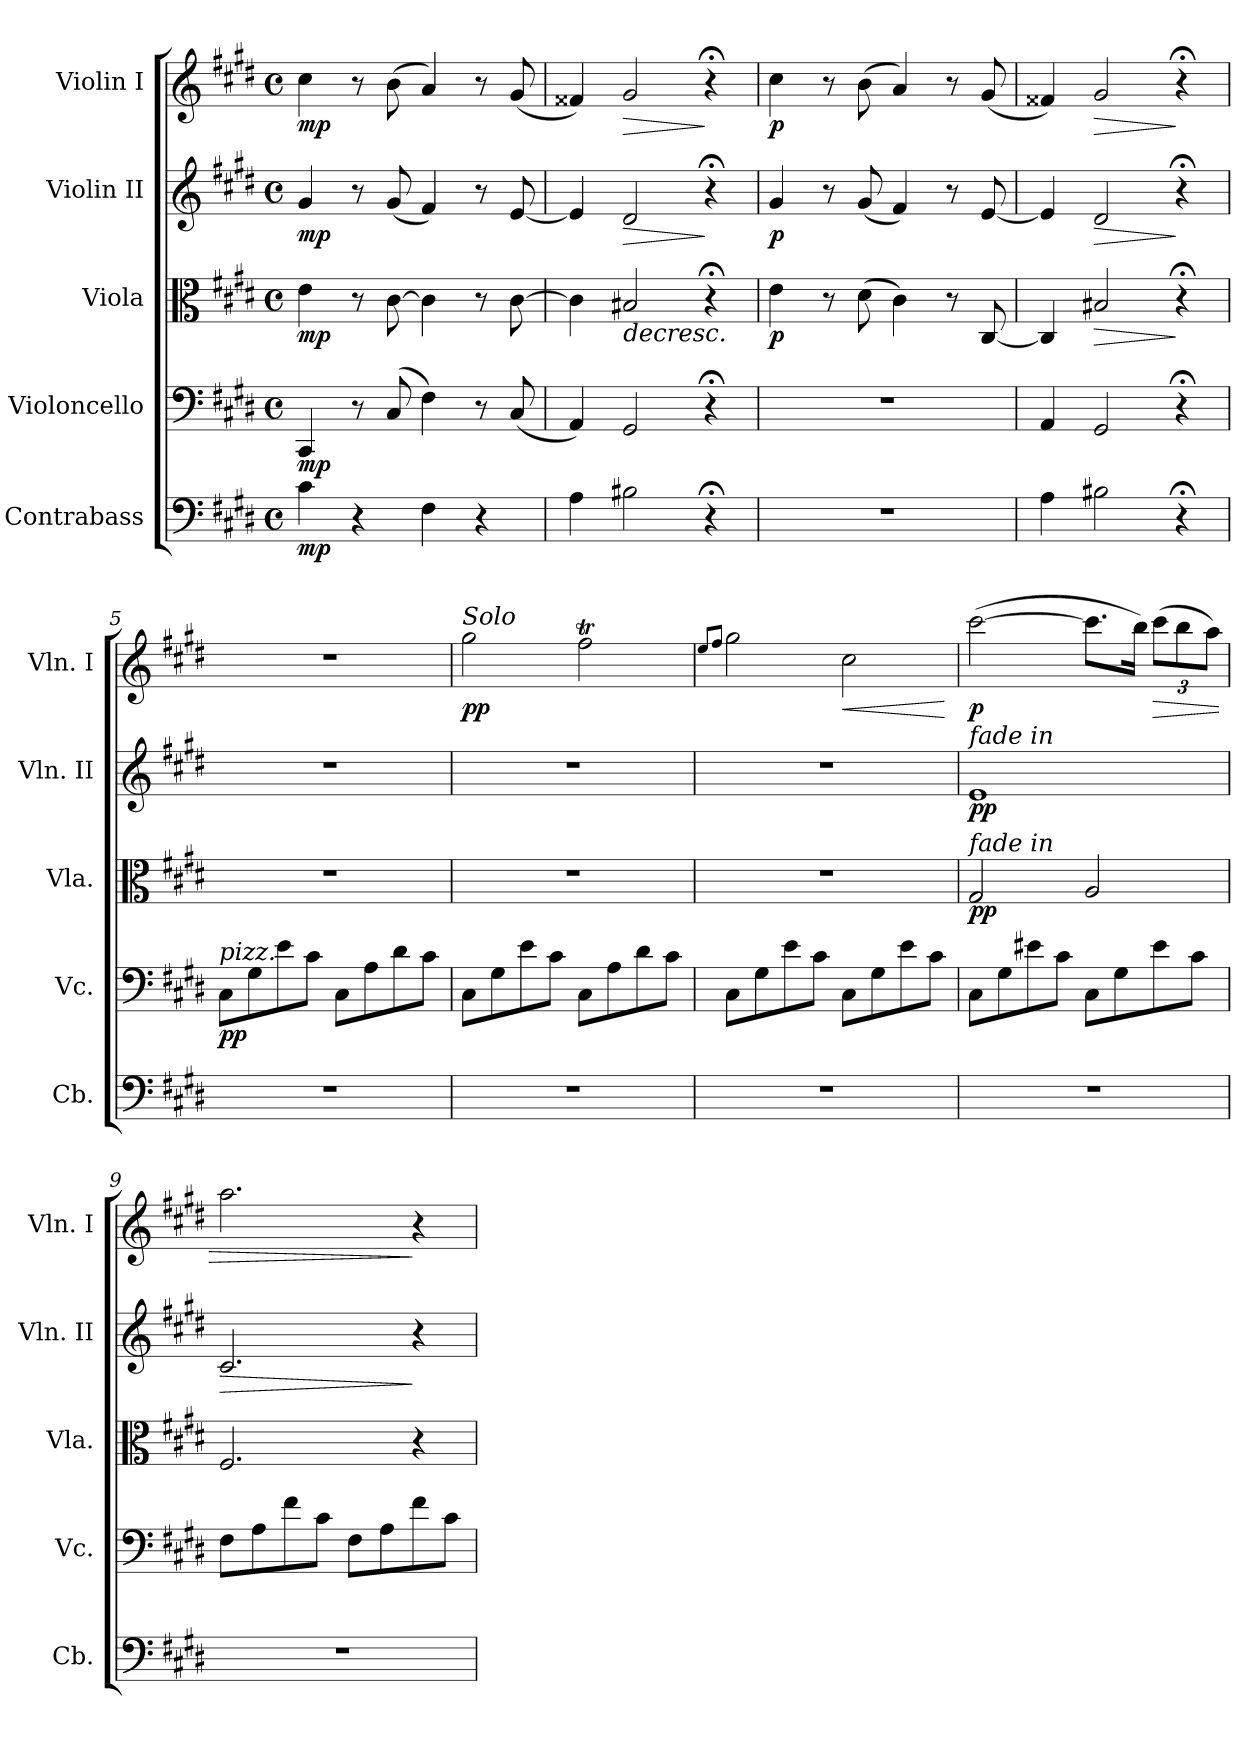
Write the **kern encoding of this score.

**kern	**dynam	**kern	**dynam	**kern	**dynam	**kern	**dynam	**kern	**dynam
*part5	*part5	*part4	*part4	*part3	*part3	*part2	*part2	*part1	*part1
*staff5	*staff5	*staff4	*staff4	*staff3	*staff3	*staff2	*staff2	*staff1	*staff1
*I"Contrabass	*	*I"Violoncello	*	*I"Viola	*	*I"Violin II	*	*I"Violin I	*
*I'Cb.	*	*I'Vc.	*	*I'Vla.	*	*I'Vln. II	*	*I'Vln. I	*
*clefF4	*	*clefF4	*	*clefC3	*	*clefG2	*	*clefG2	*
*ITrd7c12	*	*	*	*	*	*	*	*	*
*k[f#c#g#d#]	*	*k[f#c#g#d#]	*	*k[f#c#g#d#]	*	*k[f#c#g#d#]	*	*k[f#c#g#d#]	*
*M4/4	*	*M4/4	*	*M4/4	*	*M4/4	*	*M4/4	*
*met(c)	*	*met(c)	*	*met(c)	*	*met(c)	*	*met(c)	*
*MM44	*	*MM44	*	*MM44	*	*MM44	*	*MM44	*
=1	=1	=1	=1	=1	=1	=1	=1	=1	=1
!	!LO:DY:b	!	!LO:DY:b	!	!LO:DY:b	!	!LO:DY:b	!	!LO:DY:b
4C#\	mp	4CC#/	mp	4e\	mp	4g#/	mp	4cc#\	mp
4r	.	8r	.	8r	.	8r	.	8r	.
.	.	(8C#/	.	[8c#\	.	(8g#/	.	(8b\	.
4FF#\	.	4F#\)	.	4c#\]	.	4f#/)	.	4a/)	.
4r	.	8r	.	8r	.	8r	.	8r	.
.	.	(8C#/	.	[8c#\	.	[8e/	.	(8g#/	.
=2	=2	=2	=2	=2	=2	=2	=2	=2	=2
4AA\	.	4AA/)	.	4c#\]	.	4e/]	.	4f##X/)	.
!	!	!	!	!	!LO:HP:b	!	!LO:HP:b	!	!LO:HP:b
2BB#X\	.	2GG#/	.	2B#X/	>	2d#/	>	2g#/	>
4r;<	.	4r;<	.	4r;<	.	4r;<	]	4r;<	]
=3	=3	=3	=3	=3	=3	=3	=3	=3	=3
!	!	!	!	!	!LO:DY:b	!	!LO:DY:b	!	!LO:DY:b
1r	.	1r	.	4e\	p	4g#/	p	4cc#\	p
.	.	.	.	8r	.	8r	.	8r	.
.	.	.	.	(8d#\	.	(8g#/	.	(8b\	.
.	.	.	.	4c#\)	.	4f#/)	.	4a/)	.
.	.	.	.	8r	.	8r	.	8r	.
.	.	.	.	[8C#/	.	[8e/	.	(8g#/	.
=4	=4	=4	=4	=4	=4	=4	=4	=4	=4
4AA\	.	4AA/	.	4C#/]	.	4e/]	.	4f##X/)	.
!	!	!	!	!	!LO:HP:b	!	!LO:HP:b	!	!LO:HP:b
2BB#X\	.	2GG#/	.	2B#X/	>	2d#/	>	2g#/	>
4r;<	.	4r;<	.	4r;<	]	4r;<	]	4r;<	]
=5	=5	=5	=5	=5	=5	=5	=5	=5	=5
*	*	*	*	*	*	*	*	*MM53	*
!	!	!LO:TX:a:i:t=pizz.	!	!	!	!	!	!	!
!	!	!	!LO:DY:b	!	!	!	!	!	!
1r	.	8C#\L	pp	1r	.	1r	.	1r	.
.	.	8G#\	.	.	.	.	.	.	.
.	.	8e\	.	.	.	.	.	.	.
.	.	8c#\J	.	.	.	.	.	.	.
.	.	8C#\L	.	.	.	.	.	.	.
.	.	8A\	.	.	.	.	.	.	.
.	.	8d#\	.	.	.	.	.	.	.
.	.	8c#\J	.	.	.	.	.	.	.
=6	=6	=6	=6	=6	=6	=6	=6	=6	=6
!	!	!	!	!	!	!	!	!LO:TX:a:i:t=Solo	!
!	!	!	!	!	!	!	!	!	!LO:DY:b
1r	.	8C#\L	.	1r	.	1r	.	2gg#\	pp
.	.	8G#\	.	.	.	.	.	.	.
.	.	8e\	.	.	.	.	.	.	.
.	.	8c#\J	.	.	.	.	.	.	.
.	.	8C#\L	.	.	.	.	.	2ff#T\	.
.	.	8A\	.	.	.	.	.	.	.
.	.	8d#\	.	.	.	.	.	.	.
.	.	8c#\J	.	.	.	.	.	.	.
=7	=7	=7	=7	=7	=7	=7	=7	=7	=7
.	.	.	.	.	.	.	.	8qee/L	.
.	.	.	.	.	.	.	.	8qff#/J	.
1r	.	8C#\L	.	1r	.	1r	.	2gg#\	.
.	.	8G#\	.	.	.	.	.	.	.
.	.	8e\	.	.	.	.	.	.	.
.	.	8c#\J	.	.	.	.	.	.	.
!	!	!	!	!	!	!	!	!	!LO:HP:b
.	.	8C#\L	.	.	.	.	.	2cc#\	<
.	.	8G#\	.	.	.	.	.	.	.
.	.	8e\	.	.	.	.	.	.	.
.	.	8c#\J	.	.	.	.	.	.	.
.	.	.	.	.	.	.	.	.	[
!!LO:LB:g=z
=8	=8	=8	=8	=8	=8	=8	=8	=8	=8
!	!	!	!	!	!	!LO:TX:a:i:t=fade in	!	!	!
!	!	!	!	!LO:TX:a:i:t=fade in	!	!	!	!	!
!	!	!	!	!	!LO:DY:b	!	!LO:DY:b	!	!LO:DY:b
1r	.	8C#\L	.	2G#/	pp	1e	pp	([2ccc#\	p
.	.	8G#\	.	.	.	.	.	.	.
.	.	8e#X\	.	.	.	.	.	.	.
.	.	8c#\J	.	.	.	.	.	.	.
.	.	8C#\L	.	2A/	.	.	.	8.ccc#\L]	.
.	.	8G#\	.	.	.	.	.	.	.
.	.	.	.	.	.	.	.	16bb\Jk)	.
*	*	*	*	*	*	*	*	*Xbrackettup	*
!	!	!	!	!	!	!	!	!	!LO:HP:b
.	.	8e#\	.	.	.	.	.	(12ccc#\L	>
.	.	.	.	.	.	.	.	12bb\	.
.	.	8c#\J	.	.	.	.	.	.	.
.	.	.	.	.	.	.	.	12aa\J)	.
=9	=9	=9	=9	=9	=9	=9	=9	=9	=9
!	!	!	!	!	!	!	!LO:HP:b	!	!
1r	.	8F#\L	.	2.F#/	.	2.c#/	>	2.aa\	.
.	.	8A\	.	.	.	.	.	.	.
.	.	8f#\	.	.	.	.	.	.	.
.	.	8c#\J	.	.	.	.	.	.	.
.	.	8F#\L	.	.	.	.	.	.	.
.	.	8A\	.	.	.	.	.	.	.
.	.	8f#\	.	4r	]	4r	]	4r	]
.	.	8c#\J	.	.	.	.	.	.	.
=	=	=	=	=	=	=	=	=	=
*-	*-	*-	*-	*-	*-	*-	*-	*-	*-
